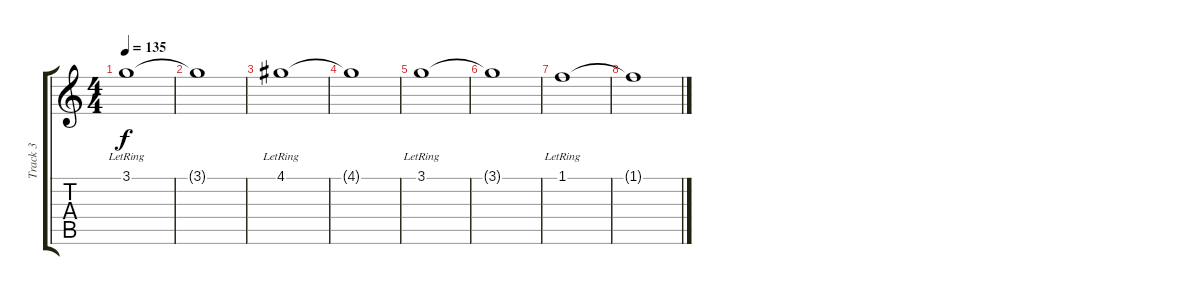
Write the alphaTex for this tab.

\track ("Track 3" "Track 3") {instrument distortionguitar}
\staff {score tabs}
\tuning (E4 B3 G3 D3 A2 E2) {hide}
\ts (4 4)
\tempo 135
\clef g2
\ks c
3.1{lr}.1{dy f} |
3.1{t}.1 |
4.1{lr}.1 |
4.1{t}.1 |
3.1{lr}.1 |
3.1{t}.1 |
1.1{lr}.1 |
1.1{t}.1
